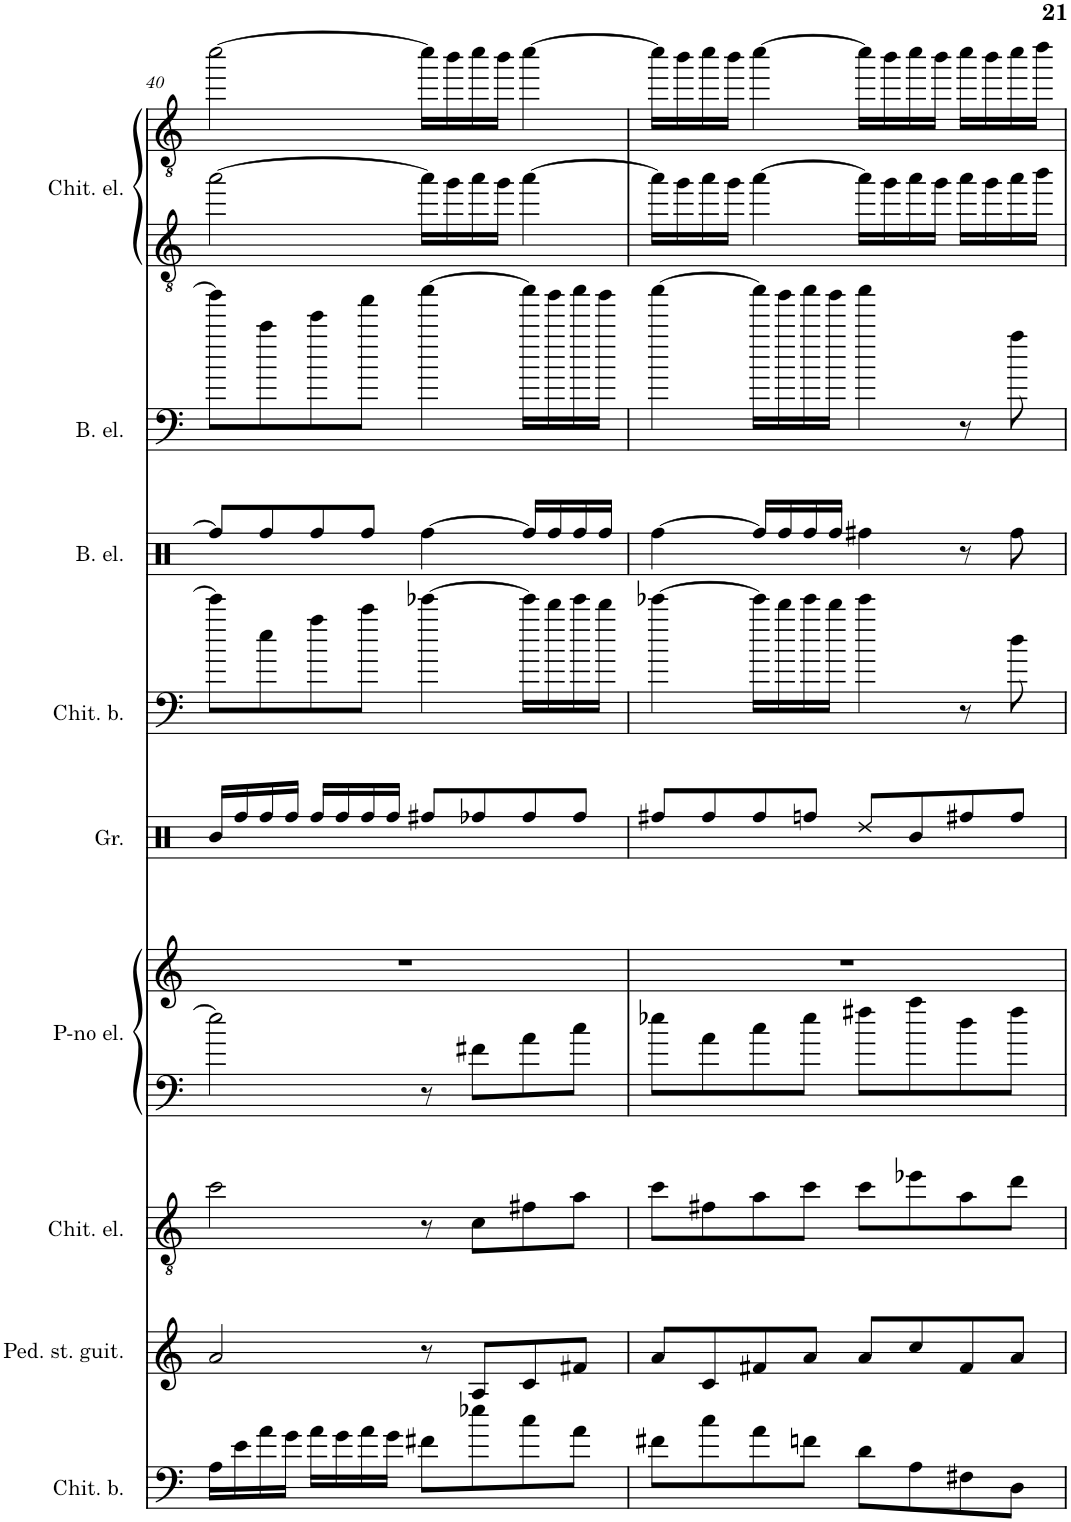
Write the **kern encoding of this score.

**kern	**kern	**kern	**kern	**kern	**kern	**kern	**kern	**kern	**kern	**kern
*part9	*part8	*part7	*part6	*part6	*part5	*part4	*part3	*part2	*part1	*part1
*staff11	*staff10	*staff9	*staff8	*staff7	*staff6	*staff5	*staff4	*staff3	*staff2	*staff1
*I"Chitarra basso	*I"Pedal steel guitar	*I"Chitarra elettrica	*I"Piano elettrico	*	*I"Grancassa	*I"Chitarra basso	*I"Basso elettrico 5 corde	*I"Basso elettrico 5 corde	*I"Chitarra elettrica	*
*I'Chit. b.	*I'Ped. st. guit.	*I'Chit. el.	*I'P-no el.	*	*I'Gr.	*I'Chit. b.	*I'B. el.	*I'B. el.	*I'Chit. el.	*
!!LO:PB:g=z
*clefF4	*clefG2	*clefGv2	*clefF4	*clefG2	*clefX	*clefF4	*clefX	*clefF4	*clefGv2	*clefGv2
*Trd7c12	*	*	*	*	*	*Trd7c12	*Trd7c12	*Trd7c12	*	*
*k[]	*k[]	*k[]	*k[]	*k[]	*k[]	*k[]	*k[]	*k[]	*k[]	*k[]
*M4/4	*M4/4	*M4/4	*M4/4	*M4/4	*M4/4	*M4/4	*M4/4	*M4/4	*M4/4	*M4/4
=40	=40	=40	=40	=40	=40	=40	=40	=40	=40	=40
16A\LL	2a/	2cc\	2ee\]	1r	16R/LL	8eee\L]	8Rff/L]	8bbb\L]	[2aa\	[2ccc\
16e\	.	.	.	.	16Rff/	.	.	.	.	.
16a\	.	.	.	.	16Rff/	8ee\	8Rff/	8ccc\	.	.
16g\JJ	.	.	.	.	16Rff/JJ	.	.	.	.	.
16a\LL	.	.	.	.	16Rff/LL	8aa\	8Rff/	8eee\	.	.
16g\	.	.	.	.	16Rff/	.	.	.	.	.
16a\	.	.	.	.	16Rff/	8ccc\J	8Rff/J	8aaa\J	.	.
16g\JJ	.	.	.	.	16Rff/JJ	.	.	.	.	.
8f#X\L	8r	8r	8r	.	8Rff/L	[4eee-X\	[4Rff\	[4cccc\	16aa\LL]	16ccc\LL]
.	.	.	.	.	.	.	.	.	16gg\	16bb\
8ee-X\	8A/L	8c\L	8f#X\L	.	8Rff/	.	.	.	16aa\	16ccc\
.	.	.	.	.	.	.	.	.	16gg\JJ	16bb\JJ
8cc\	8c/	8f#X\	8a\	.	8Rff/	16eee-\LL]	16Rff/LL]	16cccc\LL]	[4aa\	[4ccc\
.	.	.	.	.	.	16ddd\	16Rff/	16bbb\	.	.
8a\J	8f#X/J	8a\J	8cc\J	.	8Rff/J	16eee-\	16Rff/	16cccc\	.	.
.	.	.	.	.	.	16ddd\JJ	16Rff/JJ	16bbb\JJ	.	.
=41	=41	=41	=41	=41	=41	=41	=41	=41	=41	=41
8f#X\L	8a/L	8cc\L	8ee-X\L	1r	8Rff/L	[4eee-X\	[4Rff\	[4cccc\	16aa\LL]	16ccc\LL]
.	.	.	.	.	.	.	.	.	16gg\	16bb\
8cc\	8c/	8f#X\	8a\	.	8Rff/	.	.	.	16aa\	16ccc\
.	.	.	.	.	.	.	.	.	16gg\JJ	16bb\JJ
8a\	8f#X/	8a\	8cc\	.	8Rff/	16eee-\LL]	16Rff/LL]	16cccc\LL]	[4aa\	[4ccc\
.	.	.	.	.	.	16ddd\	16Rff/	16bbb\	.	.
8fn\J	8a/J	8cc\J	8ee-\J	.	8Rff/J	16eee-\	16Rff/	16cccc\	.	.
.	.	.	.	.	.	16ddd\JJ	16Rff/JJ	16bbb\JJ	.	.
8d\L	8a/L	8cc\L	8ff#X\L	.	8Rdd/L	4eee-\	4Rff\	4cccc\	16aa\LL]	16ccc\LL]
.	.	.	.	.	.	.	.	.	16gg\	16bb\
8A\	8cc/	8ee-X\	8aa\	.	8R/	.	.	.	16aa\	16ccc\
.	.	.	.	.	.	.	.	.	16gg\JJ	16bb\JJ
8F#X\	8f#/	8a\	8dd\	.	8Rff/	8r	8r	8r	16aa\LL	16ccc\LL
.	.	.	.	.	.	.	.	.	16gg\	16bb\
8D\J	8a/J	8dd\J	8ff#\J	.	8Rff/J	8dd\	8Rff\	8aa\	16aa\	16ccc\
.	.	.	.	.	.	.	.	.	16bb\JJ	16ddd\JJ
=	=	=	=	=	=	=	=	=	=	=
*-	*-	*-	*-	*-	*-	*-	*-	*-	*-	*-
